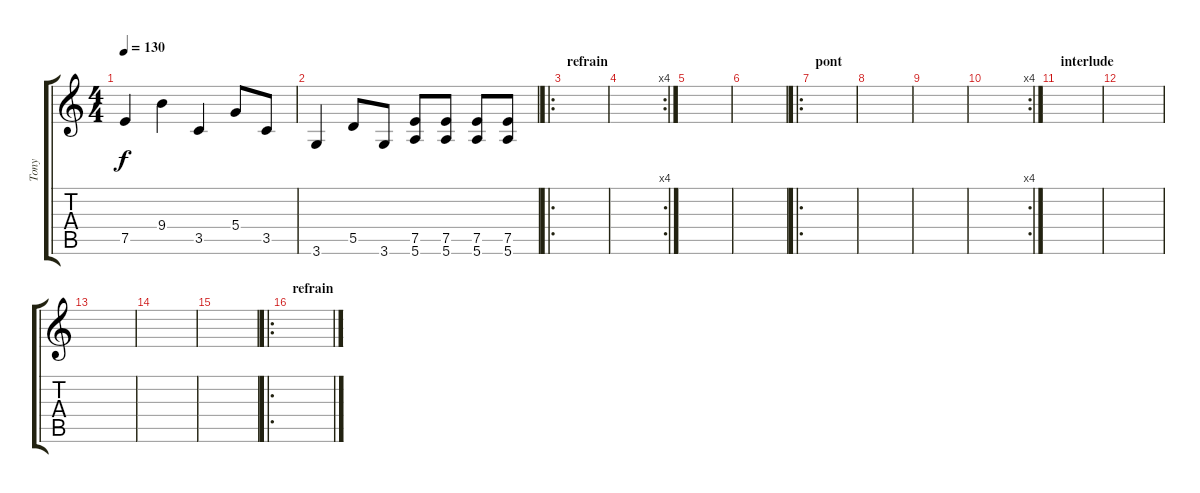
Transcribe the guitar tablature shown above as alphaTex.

\track ("Tony" "Tony") {instrument electricguitarclean}
\staff {score tabs}
\tuning (E4 B3 G3 D3 A2 E2) {hide}
\ts (4 4)
\tempo 130
\clef g2
\ks c
7.5.4{dy f} 9.4.4 3.5.4 5.4.8 3.5.8 |
3.6.4 5.5.8 3.6.8 (7.5 5.6).8 (7.5 5.6).8 (7.5 5.6).8 (7.5 5.6).8 |
\ro
\section ("" "refrain")
|
\rc 4
|
|
|
\ro
\section ("" "pont")
|
|
|
\rc 4
|
\section ("" "interlude")
|
|
|
|
|
\ro
\section ("" "refrain")
